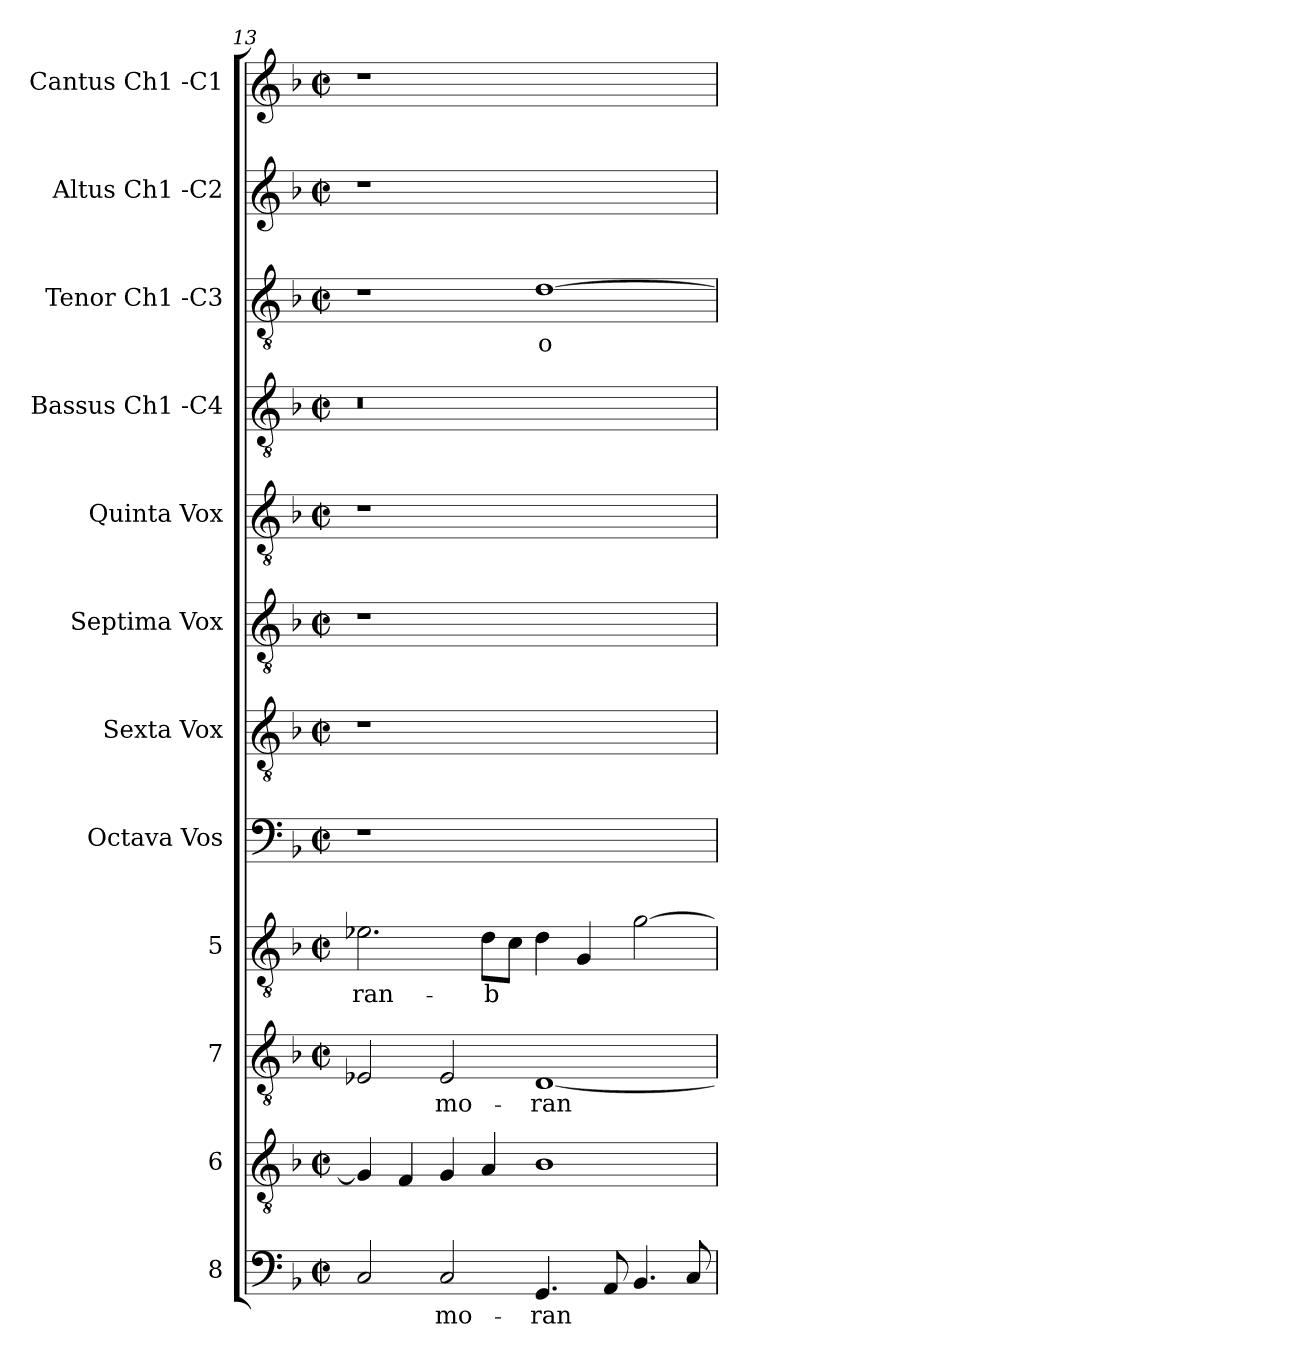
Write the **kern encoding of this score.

**kern	**text	**kern	**text	**kern	**text	**kern	**text	**kern	**kern	**kern	**kern	**kern	**kern	**text	**kern	**kern
*part12	*part12	*part11	*part11	*part10	*part10	*part9	*part9	*part8	*part7	*part6	*part5	*part4	*part3	*part3	*part2	*part1
*staff12	*staff12	*staff11	*staff11	*staff10	*staff10	*staff9	*staff9	*staff8	*staff7	*staff6	*staff5	*staff4	*staff3	*staff3	*staff2	*staff1
*I"8	*	*I"6	*	*I"7	*	*I"5	*	*I"Octava  Vos	*I"Sexta  Vox	*I"Septima  Vox	*I"Quinta  Vox	*I"Bassus  Ch1 -C4	*I"Tenor  Ch1 -C3	*	*I"Altus  Ch1 -C2	*I"Cantus  Ch1 -C1
*	*	*	*	*	*	*	*	*	*	*	*	*I'B	*I'T	*	*I'A	*I'C
*clefF4	*	*clefGv2	*	*clefGv2	*	*clefGv2	*	*clefF4	*clefGv2	*clefGv2	*clefGv2	*clefGv2	*clefGv2	*	*clefG2	*clefG2
*k[b-]	*	*k[b-]	*	*k[b-]	*	*k[b-]	*	*k[b-]	*k[b-]	*k[b-]	*k[b-]	*k[b-]	*k[b-]	*	*k[b-]	*k[b-]
*F:	*	*F:	*	*F:	*	*F:	*	*F:	*F:	*F:	*F:	*F:	*F:	*	*F:	*F:
*M2/2	*	*M2/2	*	*M2/2	*	*M2/2	*	*M2/2	*M2/2	*M2/2	*M2/2	*M2/2	*M2/2	*	*M2/2	*M2/2
*met(c|)	*	*met(c|)	*	*met(c|)	*	*met(c|)	*	*met(c|)	*met(c|)	*met(c|)	*met(c|)	*met(c|)	*met(c|)	*	*met(c|)	*met(c|)
=13	=13	=13	=13	=13	=13	=13	=13	=13	=13	=13	=13	=13	=13	=13	=13	=13
!	!LO:LY:b:cj	!	!LO:LY:b:cj	!	!LO:LY:b:cj	!	!LO:LY:b:cj	!	!	!	!	!	!	!	!	!
2C/	--	4G/]	--	2E-X/	--	2.e-X\	-ran-	1r	1r	1r	1r	0r	1r	.	1r	1r
!	!	!	!LO:LY:b:cj	!	!	!	!	!	!	!	!	!	!	!	!	!
.	.	4F/	--	.	.	.	.	.	.	.	.	.	.	.	.	.
!	!LO:LY:b:cj	!	!LO:LY:b:cj	!	!LO:LY:b:cj	!	!	!	!	!	!	!	!	!	!	!
2C/	-mo-	4G/	--	2E-/	-mo-	.	.	.	.	.	.	.	.	.	.	.
!	!	!	!LO:LY:b:cj	!	!	!	!LO:LY:b:cj	!	!	!	!	!	!	!	!	!
.	.	4A/	--	.	.	8d\L	-b-	.	.	.	.	.	.	.	.	.
!	!	!	!	!	!	!	!LO:LY:b:cj	!	!	!	!	!	!	!	!	!
.	.	.	.	.	.	8c\J	--	.	.	.	.	.	.	.	.	.
!	!LO:LY:b:cj	!	!LO:LY:b:cj	!	!LO:LY:b:cj	!	!LO:LY:b:cj	!	!	!	!	!	!	!LO:LY:b:rj	!	!
4.GG/	-ran-	1B-	--	[<1D	-ran-	4d\	--	1ryy	1ryy	1ryy	1ryy	.	[>1d	o	1ryy	1ryy
!	!	!	!	!	!	!	!LO:LY:b:cj	!	!	!	!	!	!	!	!	!
.	.	.	.	.	.	4G/	--	.	.	.	.	.	.	.	.	.
!	!LO:LY:b:cj	!	!	!	!	!	!	!	!	!	!	!	!	!	!	!
8AA/	--	.	.	.	.	.	.	.	.	.	.	.	.	.	.	.
!	!LO:LY:b:cj	!	!	!	!	!	!LO:LY:b:cj	!	!	!	!	!	!	!	!	!
4.BB-/	--	.	.	.	.	[>2g\	--	.	.	.	.	.	.	.	.	.
!	!LO:LY:b:cj	!	!	!	!	!	!	!	!	!	!	!	!	!	!	!
8C/	--	.	.	.	.	.	.	.	.	.	.	.	.	.	.	.
=	=	=	=	=	=	=	=	=	=	=	=	=	=	=	=	=
*-	*-	*-	*-	*-	*-	*-	*-	*-	*-	*-	*-	*-	*-	*-	*-	*-
